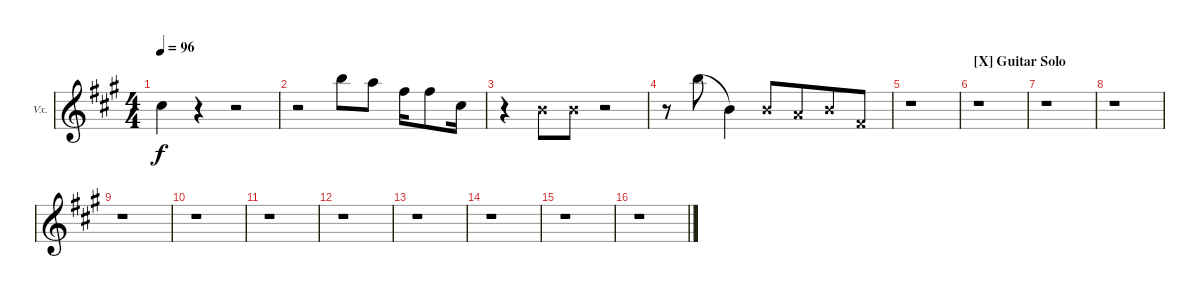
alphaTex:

\defaultSystemsLayout 4
\bracketExtendMode groupsimilarinstruments
\firstSystemTrackNameOrientation horizontal
\otherSystemsTrackNameOrientation horizontal
\track ("Vocal" "Vx.") {instrument acousticguitarsteel}
\staff {score}
\tuning (E4 B3 G3 D3 A2 E2)
\ts (4 4)
\tempo 96
\clef g2
\ks a
2.2{t}.4{dy f} r.4 r.2 |
r.2 7.1.8 5.1.8 7.2.16 7.2.8 6.3.16 |
r.4 0.2{x}.8 0.2{x}.8 r.2 |
r.8 7.1.8{legatoorigin} 0.2.4 0.2{x}.8 2.3{x}.8{beam merge} 0.2{x}.8 4.4{x}.8 |
r.1 |
\section ("X" "Guitar Solo")
r.1 |
r.1 |
r.1 |
r.1 |
r.1 |
r.1 |
r.1 |
r.1 |
r.1 |
r.1 |
r.1
